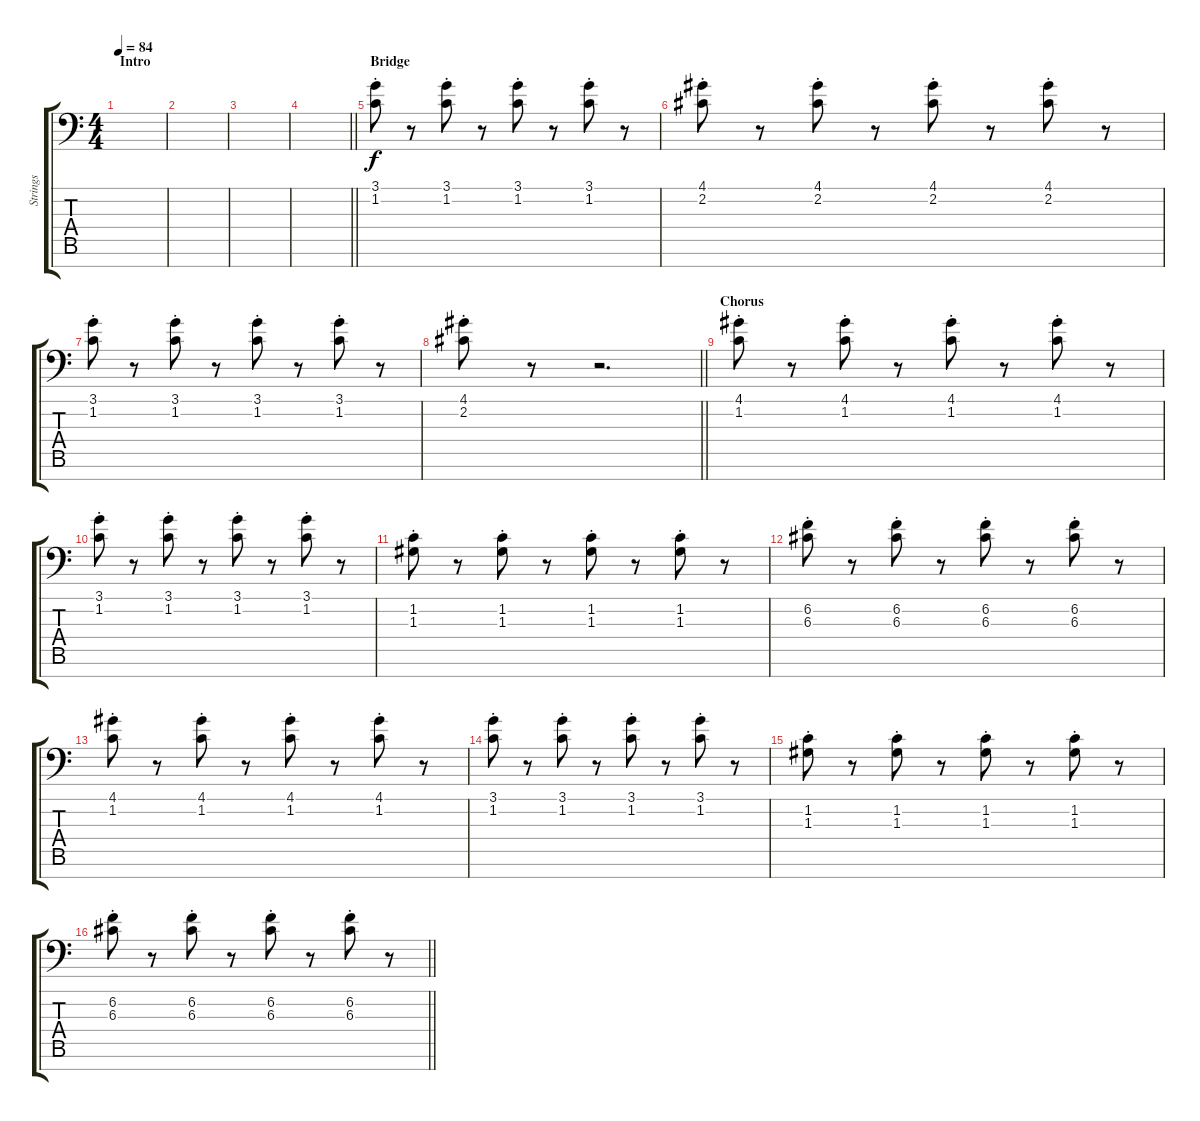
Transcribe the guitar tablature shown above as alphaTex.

\track ("Strings" "Strings") {instrument violin}
\staff {score tabs}
\tuning (E4 B3 G3 D3 A2 E2 C-1) {hide}
\ts (4 4)
\section ("" "Intro")
\tempo 84
\clef f4
\ks c
|
|
|
\barLineRight lightlight
|
\section ("" "Bridge")
(3.1{st} 1.2{st}).8 r.8 (3.1{st} 1.2{st}).8 r.8 (3.1{st} 1.2{st}).8 r.8 (3.1{st} 1.2{st}).8 r.8 |
(4.1{st} 2.2{st}).8 r.8 (4.1{st} 2.2{st}).8 r.8 (4.1{st} 2.2{st}).8 r.8 (4.1{st} 2.2{st}).8 r.8 |
(3.1{st} 1.2{st}).8 r.8 (3.1{st} 1.2{st}).8 r.8 (3.1{st} 1.2{st}).8 r.8 (3.1{st} 1.2{st}).8 r.8 |
\barLineRight lightlight
(4.1{st} 2.2{st}).8 r.8 r.2{d} |
\section ("" "Chorus")
(4.1{st} 1.2{st}).8 r.8 (4.1{st} 1.2{st}).8 r.8 (4.1{st} 1.2{st}).8 r.8 (4.1{st} 1.2{st}).8 r.8 |
(3.1{st} 1.2{st}).8 r.8 (3.1{st} 1.2{st}).8 r.8 (3.1{st} 1.2{st}).8 r.8 (3.1{st} 1.2{st}).8 r.8 |
(1.2{st} 1.3{st}).8 r.8 (1.2{st} 1.3{st}).8 r.8 (1.2{st} 1.3{st}).8 r.8 (1.2{st} 1.3{st}).8 r.8 |
(6.2{st} 6.3{st}).8 r.8 (6.2{st} 6.3{st}).8 r.8 (6.2{st} 6.3{st}).8 r.8 (6.2{st} 6.3{st}).8 r.8 |
(4.1{st} 1.2{st}).8 r.8 (4.1{st} 1.2{st}).8 r.8 (4.1{st} 1.2{st}).8 r.8 (4.1{st} 1.2{st}).8 r.8 |
(3.1{st} 1.2{st}).8 r.8 (3.1{st} 1.2{st}).8 r.8 (3.1{st} 1.2{st}).8 r.8 (3.1{st} 1.2{st}).8 r.8 |
(1.2{st} 1.3{st}).8 r.8 (1.2{st} 1.3{st}).8 r.8 (1.2{st} 1.3{st}).8 r.8 (1.2{st} 1.3{st}).8 r.8 |
\barLineRight lightlight
(6.2{st} 6.3{st}).8 r.8 (6.2{st} 6.3{st}).8 r.8 (6.2{st} 6.3{st}).8 r.8 (6.2{st} 6.3{st}).8 r.8
